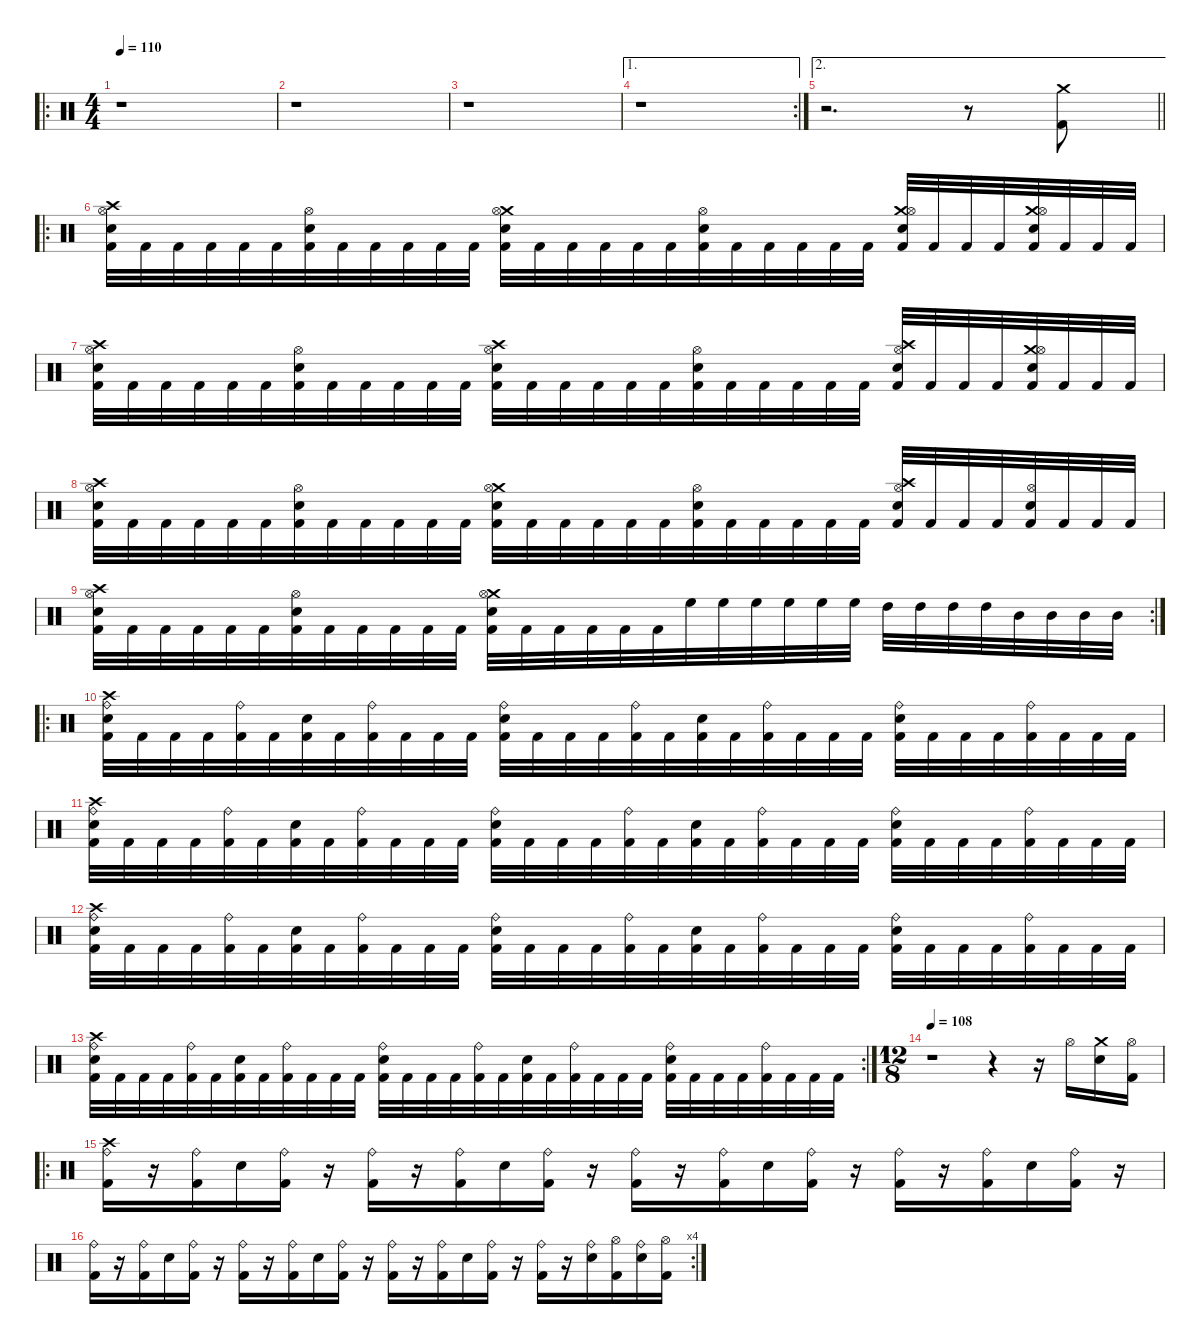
\defaultSystemsLayout 4
\hideDynamics
\bracketExtendMode nobrackets
\singleTrackTrackNamePolicy hidden
\multiTrackTrackNamePolicy hidden
\firstSystemTrackNameMode fullname
\otherSystemsTrackNameOrientation horizontal
\track ("Drum set" "drm.") {instrument percussion}
\staff {score}
\articulation defaults
\ro
\ts (4 4)
\beaming (8 3 3 3 3)
\tempo 110
\clef neutral
\ks aminor
r.1{dy f beam Down} |
r.1{beam Down} |
r.1{beam Down} |
\ae 1
\rc 2
r.1{beam Down} |
\ae 2
\barLineRight lightlight
r.2{d beam Down} r.8{beam Down} ("Crash medium (hit)" "Kick (hit) 2").8{beam Down} |
\ro
("Crash high (hit)" "Hi-Hat (open)" "Snare (hit) 2" "Kick (hit) 2").32{beam Down} "Kick (hit) 2".32{beam Down} "Kick (hit) 2".32{beam Down} "Kick (hit) 2".32{beam Down} "Kick (hit) 2".32{beam Down} "Kick (hit) 2".32{beam Down} ("Hi-Hat (open)" "Snare (hit) 2" "Kick (hit) 2").32{beam Down} "Kick (hit) 2".32{beam Down} "Kick (hit) 2".32{beam Down} "Kick (hit) 2".32{beam Down} "Kick (hit) 2".32{beam Down} "Kick (hit) 2".32{beam Down} ("Crash medium (hit)" "Hi-Hat (open)" "Snare (hit) 2" "Kick (hit) 2").32{beam Down} "Kick (hit) 2".32{beam Down} "Kick (hit) 2".32{beam Down} "Kick (hit) 2".32{beam Down} "Kick (hit) 2".32{beam Down} "Kick (hit) 2".32{beam Down} ("Hi-Hat (open)" "Snare (hit) 2" "Kick (hit) 2").32{beam Down} "Kick (hit) 2".32{beam Down} "Kick (hit) 2".32{beam Down} "Kick (hit) 2".32{beam Down} "Kick (hit) 2".32{beam Down} "Kick (hit) 2".32{beam Down} ("Crash medium (hit)" "Hi-Hat (open)" "Snare (hit) 2" "Kick (hit) 2").32{beam Up} "Kick (hit) 2".32{beam Up} "Kick (hit) 2".32{beam Up} "Kick (hit) 2".32{beam Up} ("Crash medium (hit)" "Hi-Hat (open)" "Snare (hit) 2" "Kick (hit) 2").32{beam Up} "Kick (hit) 2".32{beam Up} "Kick (hit) 2".32{beam Up} "Kick (hit) 2".32{beam Up} |
("Crash high (hit)" "Hi-Hat (open)" "Snare (hit) 2" "Kick (hit) 2").32{beam Down} "Kick (hit) 2".32{beam Down} "Kick (hit) 2".32{beam Down} "Kick (hit) 2".32{beam Down} "Kick (hit) 2".32{beam Down} "Kick (hit) 2".32{beam Down} ("Hi-Hat (open)" "Snare (hit) 2" "Kick (hit) 2").32{beam Down} "Kick (hit) 2".32{beam Down} "Kick (hit) 2".32{beam Down} "Kick (hit) 2".32{beam Down} "Kick (hit) 2".32{beam Down} "Kick (hit) 2".32{beam Down} ("Crash high (hit)" "Hi-Hat (open)" "Snare (hit) 2" "Kick (hit) 2").32{beam Down} "Kick (hit) 2".32{beam Down} "Kick (hit) 2".32{beam Down} "Kick (hit) 2".32{beam Down} "Kick (hit) 2".32{beam Down} "Kick (hit) 2".32{beam Down} ("Hi-Hat (open)" "Snare (hit) 2" "Kick (hit) 2").32{beam Down} "Kick (hit) 2".32{beam Down} "Kick (hit) 2".32{beam Down} "Kick (hit) 2".32{beam Down} "Kick (hit) 2".32{beam Down} "Kick (hit) 2".32{beam Down} ("Crash high (hit)" "Hi-Hat (open)" "Snare (hit) 2" "Kick (hit) 2").32{beam Up} "Kick (hit) 2".32{beam Up} "Kick (hit) 2".32{beam Up} "Kick (hit) 2".32{beam Up} ("Crash medium (hit)" "Hi-Hat (open)" "Snare (hit) 2" "Kick (hit) 2").32{beam Up} "Kick (hit) 2".32{beam Up} "Kick (hit) 2".32{beam Up} "Kick (hit) 2".32{beam Up} |
("Crash high (hit)" "Hi-Hat (open)" "Snare (hit) 2" "Kick (hit) 2").32{beam Down} "Kick (hit) 2".32{beam Down} "Kick (hit) 2".32{beam Down} "Kick (hit) 2".32{beam Down} "Kick (hit) 2".32{beam Down} "Kick (hit) 2".32{beam Down} ("Hi-Hat (open)" "Snare (hit) 2" "Kick (hit) 2").32{beam Down} "Kick (hit) 2".32{beam Down} "Kick (hit) 2".32{beam Down} "Kick (hit) 2".32{beam Down} "Kick (hit) 2".32{beam Down} "Kick (hit) 2".32{beam Down} ("Crash medium (hit)" "Hi-Hat (open)" "Snare (hit) 2" "Kick (hit) 2").32{beam Down} "Kick (hit) 2".32{beam Down} "Kick (hit) 2".32{beam Down} "Kick (hit) 2".32{beam Down} "Kick (hit) 2".32{beam Down} "Kick (hit) 2".32{beam Down} ("Hi-Hat (open)" "Snare (hit) 2" "Kick (hit) 2").32{beam Down} "Kick (hit) 2".32{beam Down} "Kick (hit) 2".32{beam Down} "Kick (hit) 2".32{beam Down} "Kick (hit) 2".32{beam Down} "Kick (hit) 2".32{beam Down} ("Crash high (hit)" "Hi-Hat (open)" "Snare (hit) 2" "Kick (hit) 2").32{beam Up} "Kick (hit) 2".32{beam Up} "Kick (hit) 2".32{beam Up} "Kick (hit) 2".32{beam Up} ("Hi-Hat (open)" "Snare (hit) 2" "Kick (hit) 2").32{beam Up} "Kick (hit) 2".32{beam Up} "Kick (hit) 2".32{beam Up} "Kick (hit) 2".32{beam Up} |
\rc 2
("Crash high (hit)" "Hi-Hat (open)" "Snare (hit) 2" "Kick (hit) 2").32{beam Down} "Kick (hit) 2".32{beam Down} "Kick (hit) 2".32{beam Down} "Kick (hit) 2".32{beam Down} "Kick (hit) 2".32{beam Down} "Kick (hit) 2".32{beam Down} ("Hi-Hat (open)" "Snare (hit) 2" "Kick (hit) 2").32{beam Down} "Kick (hit) 2".32{beam Down} "Kick (hit) 2".32{beam Down} "Kick (hit) 2".32{beam Down} "Kick (hit) 2".32{beam Down} "Kick (hit) 2".32{beam Down} ("Crash medium (hit)" "Hi-Hat (open)" "Snare (hit) 2" "Kick (hit) 2").32{beam Down} "Kick (hit) 2".32{beam Down} "Kick (hit) 2".32{beam Down} "Kick (hit) 2".32{beam Down} "Kick (hit) 2".32{beam Down} "Kick (hit) 2".32{beam Down} "High Floor Tom (hit)".32{beam Down} "High Floor Tom (hit)".32{beam Down} "High Floor Tom (hit)".32{beam Down} "High Floor Tom (hit)".32{beam Down} "High Floor Tom (hit)".32{beam Down} "High Floor Tom (hit)".32{beam Down} "High Tom (hit)".32{beam Down} "High Tom (hit)".32{beam Down} "High Tom (hit)".32{beam Down} "High Tom (hit)".32{beam Down} "Mid Tom (hit)".32{beam Down} "Mid Tom (hit)".32{beam Down} "Mid Tom (hit)".32{beam Down} "Mid Tom (hit)".32{beam Down} |
\ro
("Crash high (hit)" "Ride (bell)" "Snare (hit) 2" "Kick (hit) 2").32{beam Down} "Kick (hit) 2".32{beam Down} "Kick (hit) 2".32{beam Down} "Kick (hit) 2".32{beam Down} ("Ride (bell)" "Kick (hit) 2").32{beam Down} "Kick (hit) 2".32{beam Down} ("Snare (hit) 2" "Kick (hit) 2").32{beam Down} "Kick (hit) 2".32{beam Down} ("Ride (bell)" "Kick (hit) 2").32{beam Down} "Kick (hit) 2".32{beam Down} "Kick (hit) 2".32{beam Down} "Kick (hit) 2".32{beam Down} ("Ride (bell)" "Snare (hit) 2" "Kick (hit) 2").32{beam Down} "Kick (hit) 2".32{beam Down} "Kick (hit) 2".32{beam Down} "Kick (hit) 2".32{beam Down} ("Ride (bell)" "Kick (hit) 2").32{beam Down} "Kick (hit) 2".32{beam Down} ("Snare (hit) 2" "Kick (hit) 2").32{beam Down} "Kick (hit) 2".32{beam Down} ("Ride (bell)" "Kick (hit) 2").32{beam Down} "Kick (hit) 2".32{beam Down} "Kick (hit) 2".32{beam Down} "Kick (hit) 2".32{beam Down} ("Ride (bell)" "Snare (hit) 2" "Kick (hit) 2").32{beam Down} "Kick (hit) 2".32{beam Down} "Kick (hit) 2".32{beam Down} "Kick (hit) 2".32{beam Down} ("Ride (bell)" "Kick (hit) 2").32{beam Down} "Kick (hit) 2".32{beam Down} "Kick (hit) 2".32{beam Down} "Kick (hit) 2".32{beam Down} |
("Crash high (hit)" "Ride (bell)" "Snare (hit) 2" "Kick (hit) 2").32{beam Down} "Kick (hit) 2".32{beam Down} "Kick (hit) 2".32{beam Down} "Kick (hit) 2".32{beam Down} ("Ride (bell)" "Kick (hit) 2").32{beam Down} "Kick (hit) 2".32{beam Down} ("Snare (hit) 2" "Kick (hit) 2").32{beam Down} "Kick (hit) 2".32{beam Down} ("Ride (bell)" "Kick (hit) 2").32{beam Down} "Kick (hit) 2".32{beam Down} "Kick (hit) 2".32{beam Down} "Kick (hit) 2".32{beam Down} ("Ride (bell)" "Snare (hit) 2" "Kick (hit) 2").32{beam Down} "Kick (hit) 2".32{beam Down} "Kick (hit) 2".32{beam Down} "Kick (hit) 2".32{beam Down} ("Ride (bell)" "Kick (hit) 2").32{beam Down} "Kick (hit) 2".32{beam Down} ("Snare (hit) 2" "Kick (hit) 2").32{beam Down} "Kick (hit) 2".32{beam Down} ("Ride (bell)" "Kick (hit) 2").32{beam Down} "Kick (hit) 2".32{beam Down} "Kick (hit) 2".32{beam Down} "Kick (hit) 2".32{beam Down} ("Ride (bell)" "Snare (hit) 2" "Kick (hit) 2").32{beam Down} "Kick (hit) 2".32{beam Down} "Kick (hit) 2".32{beam Down} "Kick (hit) 2".32{beam Down} ("Ride (bell)" "Kick (hit) 2").32{beam Down} "Kick (hit) 2".32{beam Down} "Kick (hit) 2".32{beam Down} "Kick (hit) 2".32{beam Down} |
("Crash high (hit)" "Ride (bell)" "Snare (hit) 2" "Kick (hit) 2").32{beam Down} "Kick (hit) 2".32{beam Down} "Kick (hit) 2".32{beam Down} "Kick (hit) 2".32{beam Down} ("Ride (bell)" "Kick (hit) 2").32{beam Down} "Kick (hit) 2".32{beam Down} ("Snare (hit) 2" "Kick (hit) 2").32{beam Down} "Kick (hit) 2".32{beam Down} ("Ride (bell)" "Kick (hit) 2").32{beam Down} "Kick (hit) 2".32{beam Down} "Kick (hit) 2".32{beam Down} "Kick (hit) 2".32{beam Down} ("Ride (bell)" "Snare (hit) 2" "Kick (hit) 2").32{beam Down} "Kick (hit) 2".32{beam Down} "Kick (hit) 2".32{beam Down} "Kick (hit) 2".32{beam Down} ("Ride (bell)" "Kick (hit) 2").32{beam Down} "Kick (hit) 2".32{beam Down} ("Snare (hit) 2" "Kick (hit) 2").32{beam Down} "Kick (hit) 2".32{beam Down} ("Ride (bell)" "Kick (hit) 2").32{beam Down} "Kick (hit) 2".32{beam Down} "Kick (hit) 2".32{beam Down} "Kick (hit) 2".32{beam Down} ("Ride (bell)" "Snare (hit) 2" "Kick (hit) 2").32{beam Down} "Kick (hit) 2".32{beam Down} "Kick (hit) 2".32{beam Down} "Kick (hit) 2".32{beam Down} ("Ride (bell)" "Kick (hit) 2").32{beam Down} "Kick (hit) 2".32{beam Down} "Kick (hit) 2".32{beam Down} "Kick (hit) 2".32{beam Down} |
\rc 2
("Crash high (hit)" "Ride (bell)" "Snare (hit) 2" "Kick (hit) 2").32{beam Down} "Kick (hit) 2".32{beam Down} "Kick (hit) 2".32{beam Down} "Kick (hit) 2".32{beam Down} ("Ride (bell)" "Kick (hit) 2").32{beam Down} "Kick (hit) 2".32{beam Down} ("Snare (hit) 2" "Kick (hit) 2").32{beam Down} "Kick (hit) 2".32{beam Down} ("Ride (bell)" "Kick (hit) 2").32{beam Down} "Kick (hit) 2".32{beam Down} "Kick (hit) 2".32{beam Down} "Kick (hit) 2".32{beam Down} ("Ride (bell)" "Snare (hit) 2" "Kick (hit) 2").32{beam Down} "Kick (hit) 2".32{beam Down} "Kick (hit) 2".32{beam Down} "Kick (hit) 2".32{beam Down} ("Ride (bell)" "Kick (hit) 2").32{beam Down} "Kick (hit) 2".32{beam Down} ("Snare (hit) 2" "Kick (hit) 2").32{beam Down} "Kick (hit) 2".32{beam Down} ("Ride (bell)" "Kick (hit) 2").32{beam Down} "Kick (hit) 2".32{beam Down} "Kick (hit) 2".32{beam Down} "Kick (hit) 2".32{beam Down} ("Ride (bell)" "Snare (hit) 2" "Kick (hit) 2").32{beam Down} "Kick (hit) 2".32{beam Down} "Kick (hit) 2".32{beam Down} "Kick (hit) 2".32{beam Down} ("Ride (bell)" "Kick (hit) 2").32{beam Down} "Kick (hit) 2".32{beam Down} "Kick (hit) 2".32{beam Down} "Kick (hit) 2".32{beam Down} |
\ts (12 8)
\beaming (8 3 3 3 3)
\tempo 108
r.1{beam Down} r.4{beam Down} r.16{beam Down} "Hi-Hat (open)".16{beam Down} ("Crash medium (hit)" "Snare (hit) 2").16{beam Down} ("Hi-Hat (open)" "Kick (hit) 2").16{beam Down} |
\ro
("Crash high (hit)" "Ride (bell)" "Kick (hit) 2").16{beam Down} r.16{beam Down} ("Ride (bell)" "Kick (hit) 2").16{beam Down} "Snare (hit) 2".16{beam Down} ("Ride (bell)" "Kick (hit) 2").16{beam Down} r.16{beam Down} ("Ride (bell)" "Kick (hit) 2").16{beam Down} r.16{beam Down} ("Ride (bell)" "Kick (hit) 2").16{beam Down} "Snare (hit) 2".16{beam Down} ("Ride (bell)" "Kick (hit) 2").16{beam Down} r.16{beam Down} ("Ride (bell)" "Kick (hit) 2").16{beam Down} r.16{beam Down} ("Ride (bell)" "Kick (hit) 2").16{beam Down} "Snare (hit) 2".16{beam Down} ("Ride (bell)" "Kick (hit) 2").16{beam Down} r.16{beam Down} ("Ride (bell)" "Kick (hit) 2").16{beam Down} r.16{beam Down} ("Ride (bell)" "Kick (hit) 2").16{beam Down} "Snare (hit) 2".16{beam Down} ("Ride (bell)" "Kick (hit) 2").16{beam Down} r.16{beam Down} |
\rc 4
("Ride (bell)" "Kick (hit) 2").16{beam Down} r.16{beam Down} ("Ride (bell)" "Kick (hit) 2").16{beam Down} "Snare (hit) 2".16{beam Down} ("Ride (bell)" "Kick (hit) 2").16{beam Down} r.16{beam Down} ("Ride (bell)" "Kick (hit) 2").16{beam Down} r.16{beam Down} ("Ride (bell)" "Kick (hit) 2").16{beam Down} "Snare (hit) 2".16{beam Down} ("Ride (bell)" "Kick (hit) 2").16{beam Down} r.16{beam Down} ("Ride (bell)" "Kick (hit) 2").16{beam Down} r.16{beam Down} ("Ride (bell)" "Kick (hit) 2").16{beam Down} "Snare (hit) 2".16{beam Down} ("Ride (bell)" "Kick (hit) 2").16{beam Down} r.16{beam Down} ("Ride (bell)" "Kick (hit) 2").16{beam Down} r.16{beam Down} ("Ride (bell)" "Snare (hit) 2").16{beam Down} ("Hi-Hat (open)" "Kick (hit) 2").16{beam Down} ("Ride (bell)" "Snare (hit) 2").16{beam Down} ("Hi-Hat (open)" "Kick (hit) 2").16{beam Down}
